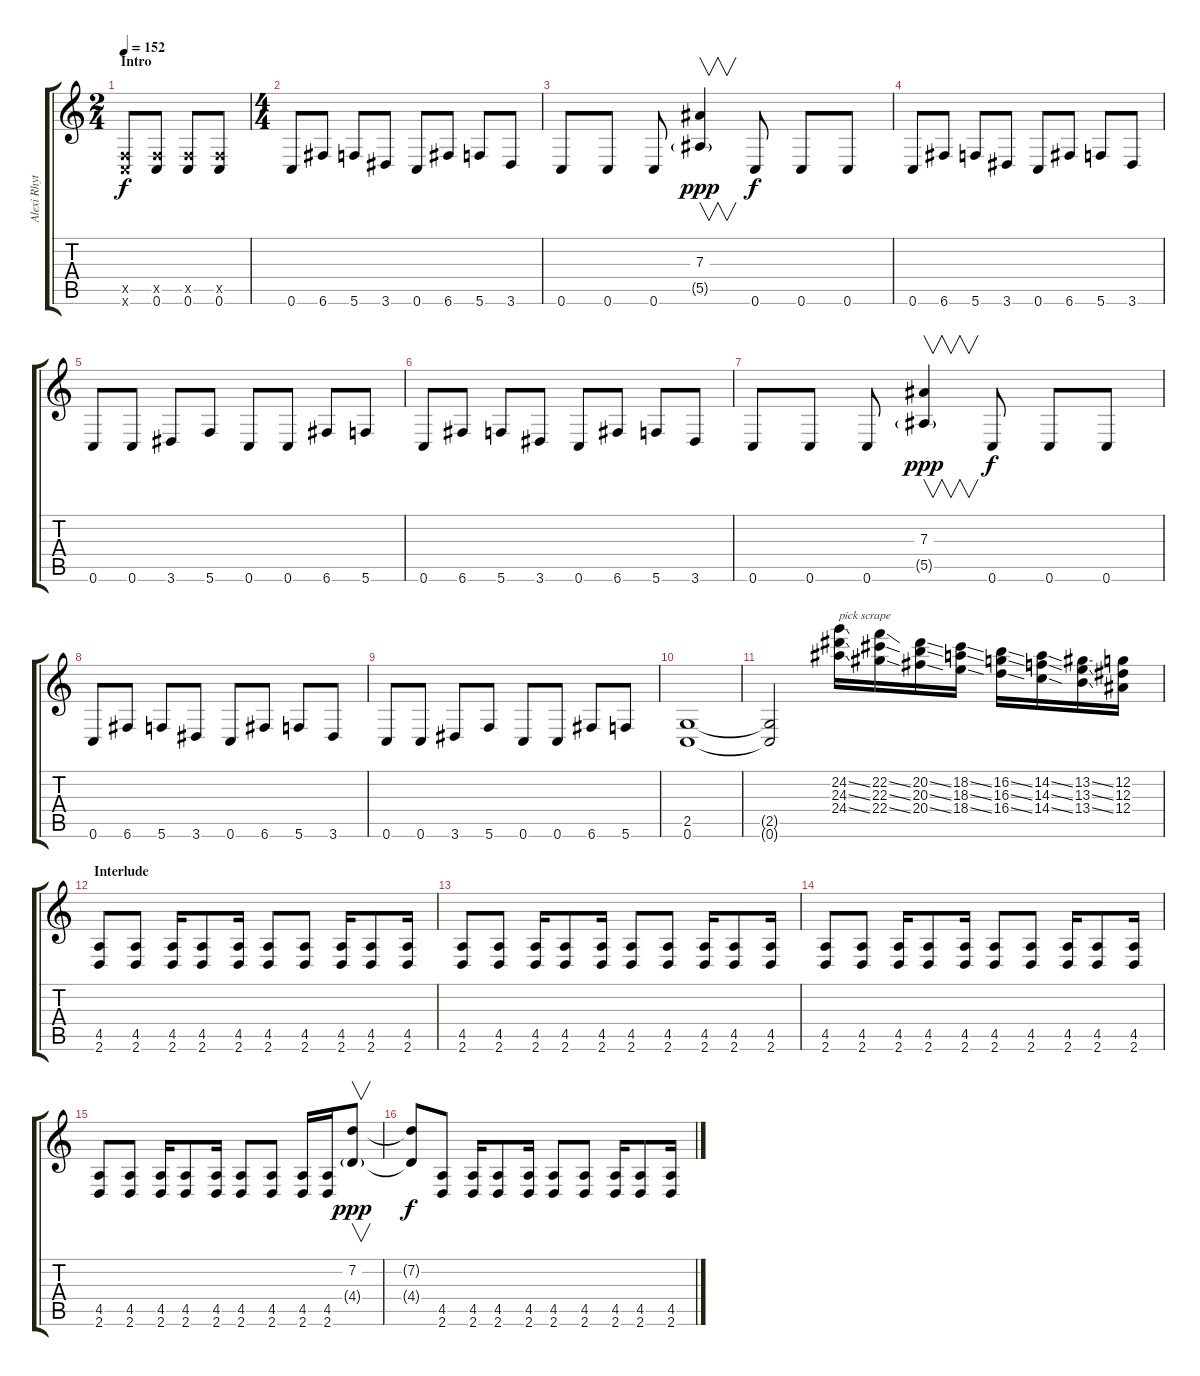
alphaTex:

\track ("Alexi Rhythm" "Alexi Rhyt") {instrument overdrivenguitar}
\staff {score tabs}
\tuning (C4 G3 Eb3 Bb2 F2 C2) {hide}
\ts (2 4)
\section ("" "Intro")
\tempo 152
\clef g2
\ks c
(0.5{x} 0.6{x}).8{dy f instrument overdrivenguitar} (0.5{x} 0.6).8 (0.5{x} 0.6).8 (0.5{x} 0.6).8 |
\ts (4 4)
0.6.8 6.6.8 5.6.8 3.6.8 0.6.8 6.6.8 5.6.8 3.6.8 |
0.6.8 0.6.8 0.6.8 (7.3 5.5{g}).4{v dy ppp instrument guitarharmonics} 0.6.8{dy f instrument overdrivenguitar} 0.6.8 0.6.8 |
0.6.8 6.6.8 5.6.8 3.6.8 0.6.8 6.6.8 5.6.8 3.6.8 |
0.6.8 0.6.8 3.6.8 5.6.8 0.6.8 0.6.8 6.6.8 5.6.8 |
0.6.8 6.6.8 5.6.8 3.6.8 0.6.8 6.6.8 5.6.8 3.6.8 |
0.6.8 0.6.8 0.6.8 (7.3 5.5{g}).4{v dy ppp instrument guitarharmonics} 0.6.8{dy f instrument overdrivenguitar} 0.6.8 0.6.8 |
0.6.8 6.6.8 5.6.8 3.6.8 0.6.8 6.6.8 5.6.8 3.6.8 |
0.6.8 0.6.8 3.6.8 5.6.8 0.6.8 0.6.8 6.6.8 5.6.8 |
(2.5 0.6).1 |
(2.5{t} 0.6{t}).2 (24.2{ss} 24.3{ss} 24.4{ss}).16{txt "pick scrape" instrument guitarfretnoise} (22.2{ss} 22.3{ss} 22.4{ss}).16 (20.2{ss} 20.3{ss} 20.4{ss}).16 (18.2{ss} 18.3{ss} 18.4{ss}).16 (16.2{ss} 16.3{ss} 16.4{ss}).16 (14.2{ss} 14.3{ss} 14.4{ss}).16 (13.2{ss} 13.3{ss} 13.4{ss}).16 (12.2 12.3 12.4).16 |
\section ("" "Interlude")
(4.5 2.6).8{instrument overdrivenguitar} (4.5 2.6).8 (4.5 2.6).16 (4.5 2.6).8 (4.5 2.6).16 (4.5 2.6).8 (4.5 2.6).8 (4.5 2.6).16 (4.5 2.6).8 (4.5 2.6).16 |
(4.5 2.6).8 (4.5 2.6).8 (4.5 2.6).16 (4.5 2.6).8 (4.5 2.6).16 (4.5 2.6).8 (4.5 2.6).8 (4.5 2.6).16 (4.5 2.6).8 (4.5 2.6).16 |
(4.5 2.6).8 (4.5 2.6).8 (4.5 2.6).16 (4.5 2.6).8 (4.5 2.6).16 (4.5 2.6).8 (4.5 2.6).8 (4.5 2.6).16 (4.5 2.6).8 (4.5 2.6).16 |
(4.5 2.6).8 (4.5 2.6).8 (4.5 2.6).16 (4.5 2.6).8 (4.5 2.6).16 (4.5 2.6).8 (4.5 2.6).8 (4.5 2.6).16 (4.5 2.6).16 (7.2 4.4{g}).8{v dy ppp instrument guitarharmonics} |
(7.2{t} 4.4{t}).8{dy f} (4.5 2.6).8{instrument overdrivenguitar} (4.5 2.6).16 (4.5 2.6).8 (4.5 2.6).16 (4.5 2.6).8 (4.5 2.6).8 (4.5 2.6).16 (4.5 2.6).8 (4.5 2.6).16
